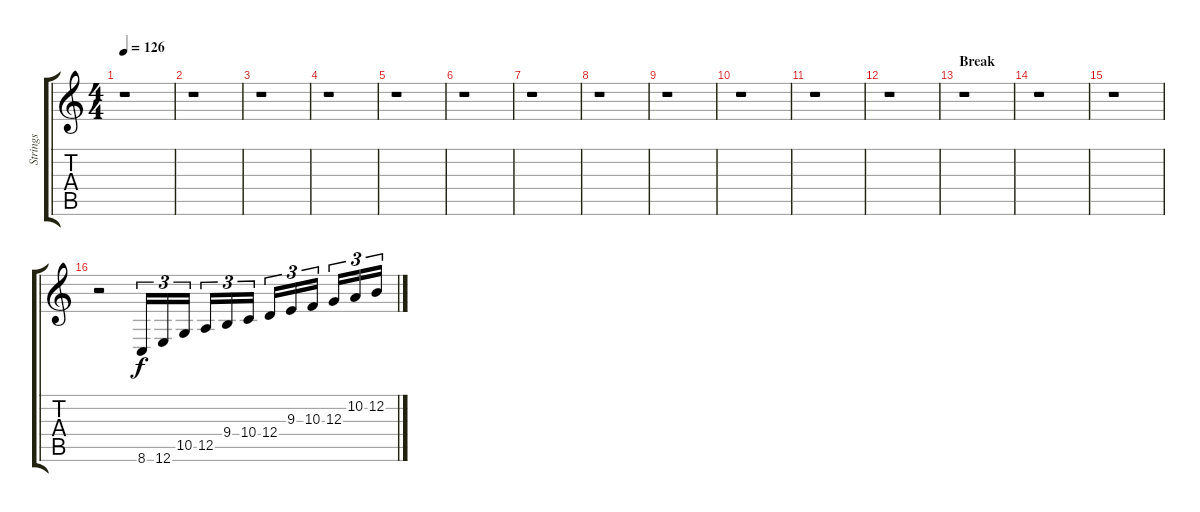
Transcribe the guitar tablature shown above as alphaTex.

\track ("Strings" "Strings") {instrument stringensemble1}
\staff {score tabs}
\tuning (E4 B3 G3 D3 A2 E2) {hide}
\ts (4 4)
\tempo 126
\clef g2
\ks c
r.1{dy mp} |
r.1 |
r.1 |
r.1 |
\section ("" "")
r.1 |
r.1 |
r.1 |
r.1 |
r.1 |
r.1 |
r.1 |
r.1 |
\section ("" "Break")
r.1 |
r.1 |
r.1 |
r.2 8.6.16{tu (3 2) dy f} 12.6.16{tu (3 2)} 10.5.16{tu (3 2)} 12.5.16{tu (3 2)} 9.4.16{tu (3 2)} 10.4.16{tu (3 2)} 12.4.16{tu (3 2)} 9.3.16{tu (3 2)} 10.3.16{tu (3 2)} 12.3.16{tu (3 2)} 10.2.16{tu (3 2)} 12.2.16{tu (3 2)}
